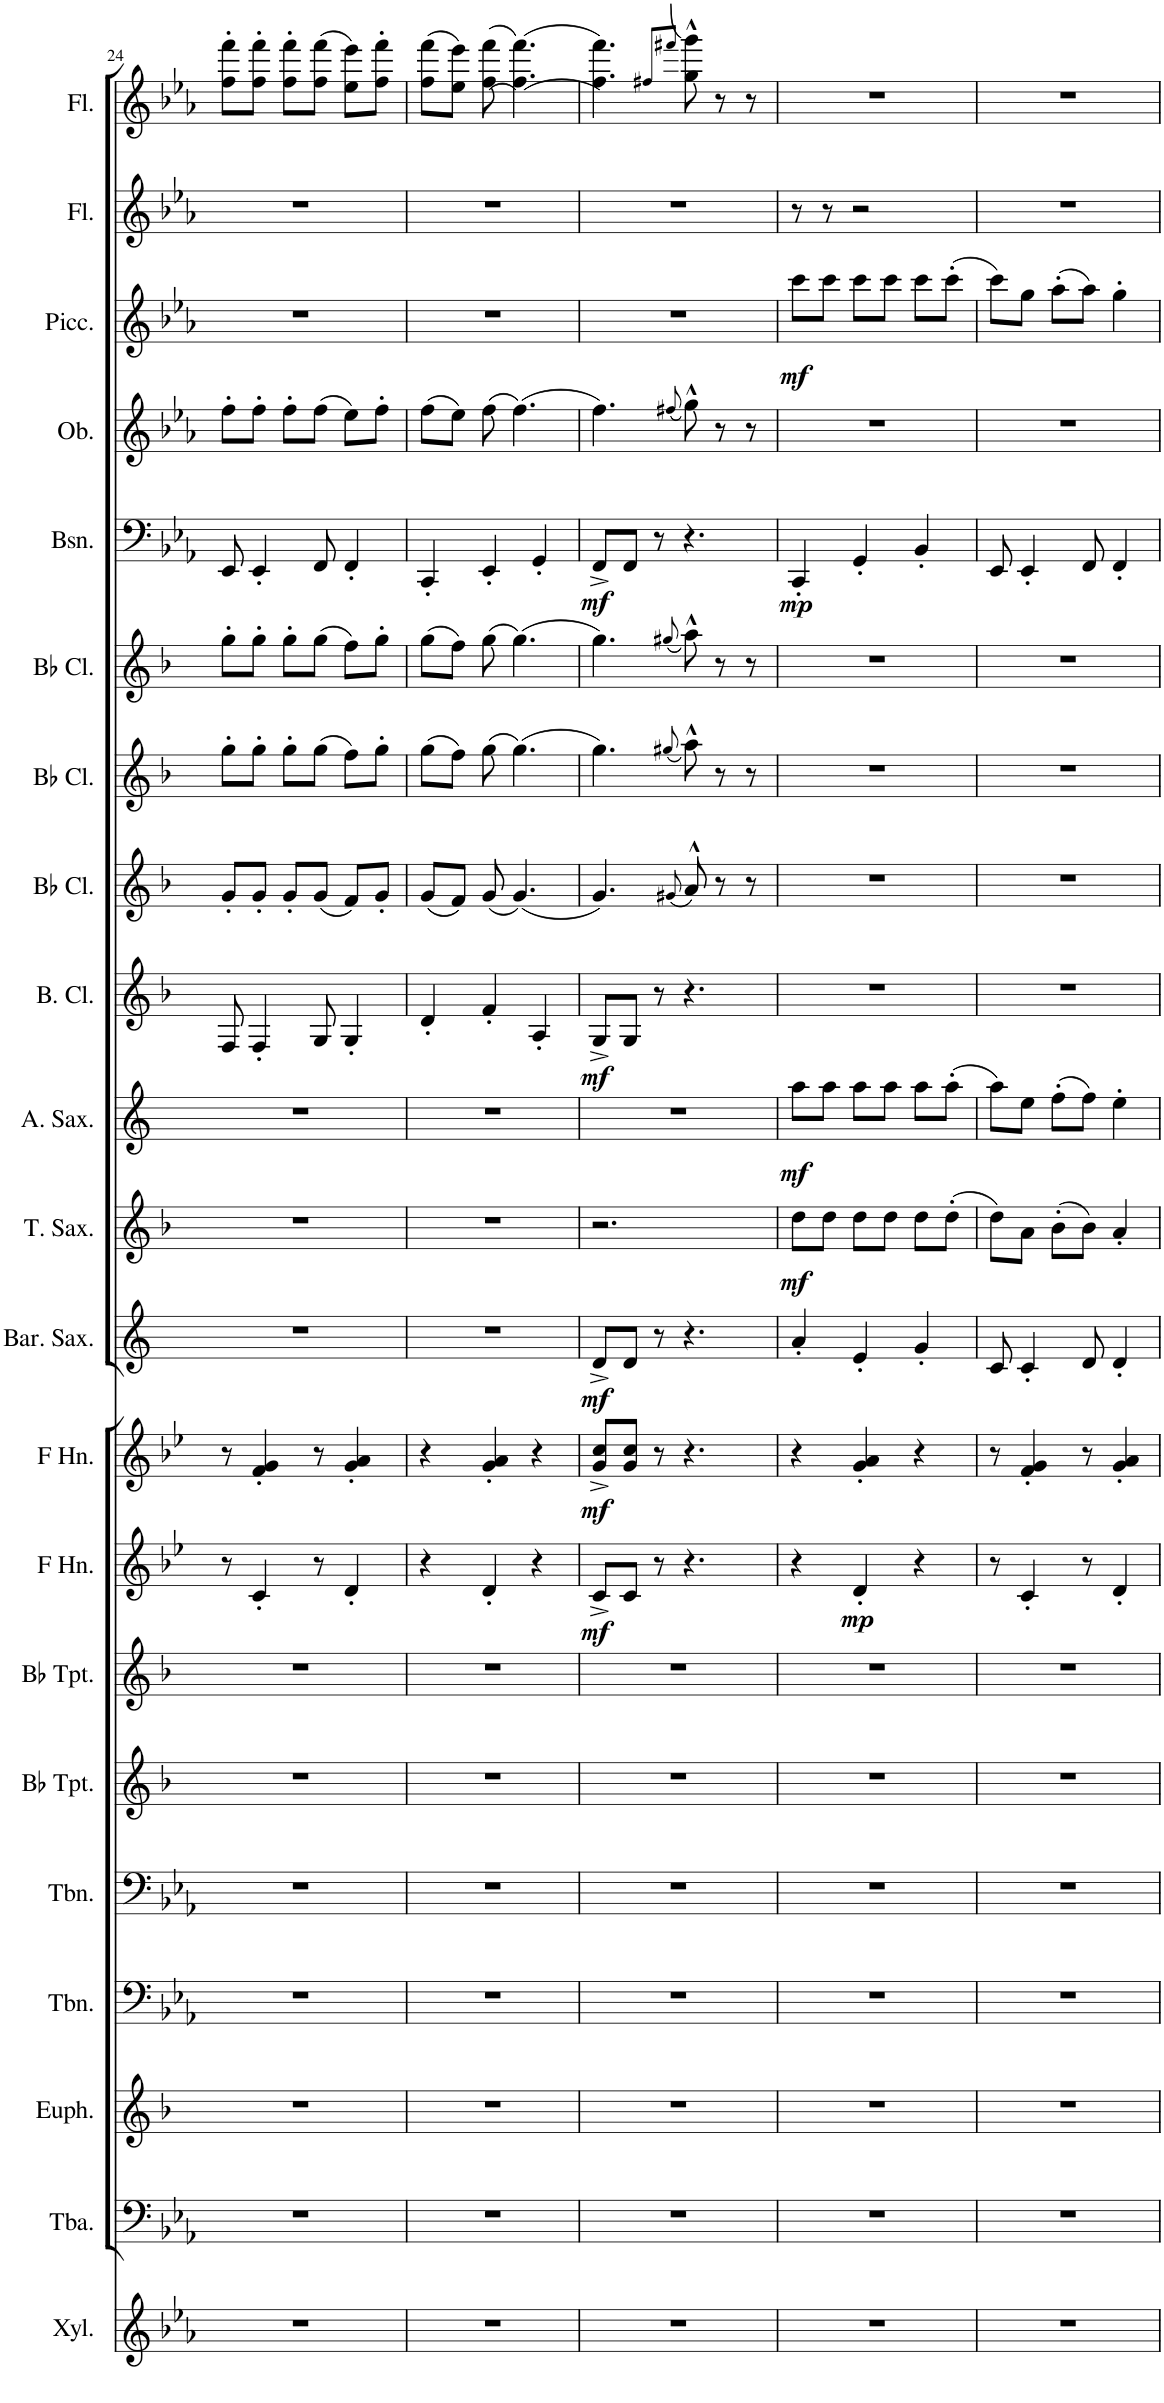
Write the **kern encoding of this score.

**kern	**kern	**kern	**kern	**kern	**kern	**kern	**kern	**dynam	**kern	**dynam	**kern	**dynam	**kern	**dynam	**kern	**dynam	**kern	**dynam	**kern	**kern	**kern	**kern	**dynam	**kern	**kern	**dynam	**kern	**kern
*part21	*part20	*part19	*part18	*part17	*part16	*part15	*part14	*part14	*part13	*part13	*part12	*part12	*part11	*part11	*part10	*part10	*part9	*part9	*part8	*part7	*part6	*part5	*part5	*part4	*part3	*part3	*part2	*part1
*staff21	*staff20	*staff19	*staff18	*staff17	*staff16	*staff15	*staff14	*staff14	*staff13	*staff13	*staff12	*staff12	*staff11	*staff11	*staff10	*staff10	*staff9	*staff9	*staff8	*staff7	*staff6	*staff5	*staff5	*staff4	*staff3	*staff3	*staff2	*staff1
*I"Xylophone	*I"Tuba	*I"Eufonio	*I"Trombon 3	*I"Trombon 1-2	*I"Trompeta Bb 3	*I"Trompeta Bb 1-2	*I"Corno Fa 3	*	*I"Corno Fa 1-2	*	*I"Saxofon Baritono	*	*I"Saxofon Tenor	*	*I"Saxofon alto	*	*I"Clarinete bajo	*	*I"Clarinete Bb 3	*I"Clarinete Bb 2	*I"Clarinete Bb 1	*I"Fagot	*	*I"Oboe	*I"Piccolo	*	*I"Flauta 3	*I"Flauta 1-2
*I'Xyl.	*I'Tba.	*	*I'Tbn.	*I'Tbn.	*	*	*	*	*	*	*	*	*	*	*	*	*	*	*	*	*	*	*	*I'Ob.	*I'Picc.	*	*I'Fl.	*I'Fl.
!!LO:PB:g=z
*clefG2	*clefF4	*clefG2	*clefF4	*clefF4	*clefG2	*clefG2	*clefG2	*	*clefG2	*	*clefG2	*	*clefG2	*	*clefG2	*	*clefG2	*	*clefG2	*clefG2	*clefG2	*clefF4	*	*clefG2	*clefG2	*	*clefG2	*clefG2
*Trd-7c-12	*	*Trd8c14	*	*	*Trd1c2	*Trd1c2	*Trd4c7	*	*Trd4c7	*	*Trd12c21	*	*Trd8c14	*	*Trd5c9	*	*Trd8c14	*	*Trd1c2	*Trd1c2	*Trd1c2	*	*	*	*Trd-7c-12	*	*	*
*k[b-e-a-]	*k[b-e-a-]	*k[b-]	*k[b-e-a-]	*k[b-e-a-]	*k[b-]	*k[b-]	*k[b-e-]	*	*k[b-e-]	*	*k[]	*	*k[b-]	*	*k[]	*	*k[b-]	*	*k[b-]	*k[b-]	*k[b-]	*k[b-e-a-]	*	*k[b-e-a-]	*k[b-e-a-]	*	*k[b-e-a-]	*k[b-e-a-]
*M3/4	*M3/4	*M3/4	*M3/4	*M3/4	*M3/4	*M3/4	*M3/4	*	*M3/4	*	*M3/4	*	*M3/4	*	*M3/4	*	*M3/4	*	*M3/4	*M3/4	*M3/4	*M3/4	*	*M3/4	*M3/4	*	*M3/4	*M3/4
=24	=24	=24	=24	=24	=24	=24	=24	=24	=24	=24	=24	=24	=24	=24	=24	=24	=24	=24	=24	=24	=24	=24	=24	=24	=24	=24	=24	=24
2.r	2.r	2.r	2.r	2.r	2.r	2.r	8r	.	8r	.	2.r	.	2.r	.	2.r	.	8F/	.	8g'/L	8gg'\L	8gg'\L	8EE-/	.	8ff'\L	2.r	.	2.r	8ff\' 8fff\'L
.	.	.	.	.	.	.	4c'/	.	4f/' 4g/'	.	.	.	.	.	.	.	4F'/	.	8g'/J	8gg'\J	8gg'\J	4EE-'/	.	8ff'\J	.	.	.	8ff\' 8fff\'J
.	.	.	.	.	.	.	.	.	.	.	.	.	.	.	.	.	.	.	8g'/L	8gg'\L	8gg'\L	.	.	8ff'\L	.	.	.	8ff\' 8fff\'L
.	.	.	.	.	.	.	8r	.	8r	.	.	.	.	.	.	.	8G/	.	(8g/J	(8gg\J	(8gg\J	8FF/	.	(8ff\J	.	.	.	(8ff\ 8fff\J
.	.	.	.	.	.	.	4d'/	.	4g/' 4a/'	.	.	.	.	.	.	.	4G'/	.	8f/L)	8ff\L)	8ff\L)	4FF'/	.	8ee-\L)	.	.	.	8ee-\ 8eee-\L)
.	.	.	.	.	.	.	.	.	.	.	.	.	.	.	.	.	.	.	8g'/J	8gg'\J	8gg'\J	.	.	8ff'\J	.	.	.	8ff\' 8fff\'J
=25	=25	=25	=25	=25	=25	=25	=25	=25	=25	=25	=25	=25	=25	=25	=25	=25	=25	=25	=25	=25	=25	=25	=25	=25	=25	=25	=25	=25
2.r	2.r	2.r	2.r	2.r	2.r	2.r	4r	.	4r	.	2.r	.	2.r	.	2.r	.	4d'/	.	(8g/L	(8gg\L	(8gg\L	4CC'/	.	(8ff\L	2.r	.	2.r	(8ff\ 8fff\L
.	.	.	.	.	.	.	.	.	.	.	.	.	.	.	.	.	.	.	8f/J)	8ff\J)	8ff\J)	.	.	8ee-\J)	.	.	.	8ee-\ 8eee-\J)
.	.	.	.	.	.	.	4d'/	.	4g/' 4a/'	.	.	.	.	.	.	.	4f'/	.	(8g/	(8gg\	(8gg\	4EE-'/	.	(8ff\	.	.	.	((8ff\ 8fff\
.	.	.	.	.	.	.	.	.	.	.	.	.	.	.	.	.	.	.	(4.g/)	(4.gg\)	(4.gg\)	.	.	(4.ff\)	.	.	.	((4.ff\ 4.fff\))
.	.	.	.	.	.	.	4r	.	4r	.	.	.	.	.	.	.	4A'/	.	.	.	.	4GG'/	.	.	.	.	.	.
=26	=26	=26	=26	=26	=26	=26	=26	=26	=26	=26	=26	=26	=26	=26	=26	=26	=26	=26	=26	=26	=26	=26	=26	=26	=26	=26	=26	=26
!	!	!	!	!	!	!	!	!LO:DY:b	!	!LO:DY:b	!	!LO:DY:b	!	!	!	!	!	!LO:DY:b	!	!	!	!	!LO:DY:b	!	!	!	!	!
2.r	2.r	2.r	2.r	2.r	2.r	2.r	8c^/L	mf	8g/^ 8cc/^L	mf	8d^/L	mf	2.r	.	2.r	.	8G^/L	mf	4.g/)	4.gg\)	4.gg\)	8FF^/L	mf	4.ff\)	2.r	.	2.r	4.ff\ 4.fff\))
.	.	.	.	.	.	.	8c/J	.	8g/ 8cc/J	.	8d/J	.	.	.	.	.	8G/J	.	.	.	.	8FF/J	.	.	.	.	.	.
.	.	.	.	.	.	.	8r	.	8r	.	8r	.	.	.	.	.	8r	.	.	.	.	8r	.	.	.	.	.	.
.	.	.	.	.	.	.	.	.	.	.	.	.	.	.	.	.	.	.	.	.	.	.	.	.	.	.	.	8qff#X/L
.	.	.	.	.	.	.	.	.	.	.	.	.	.	.	.	.	.	.	(8qg#X/	(8qgg#X/	(8qgg#X/	.	.	(8qff#X/	.	.	.	(8qfff#X/J
.	.	.	.	.	.	.	4.r	.	4.r	.	4.r	.	.	.	.	.	4.r	.	8a^^/)	8aa^^\)	8aa^^\)	4.r	.	8gg^^\)	.	.	.	8gg\^^ 8ggg\^^)
.	.	.	.	.	.	.	.	.	.	.	.	.	.	.	.	.	.	.	8r	8r	8r	.	.	8r	.	.	.	8r
.	.	.	.	.	.	.	.	.	.	.	.	.	.	.	.	.	.	.	8r	8r	8r	.	.	8r	.	.	.	8r
=27	=27	=27	=27	=27	=27	=27	=27	=27	=27	=27	=27	=27	=27	=27	=27	=27	=27	=27	=27	=27	=27	=27	=27	=27	=27	=27	=27	=27
!	!	!	!	!	!	!	!	!	!	!	!	!	!	!LO:DY:b	!	!LO:DY:b	!	!	!	!	!	!	!LO:DY:b	!	!	!LO:DY:b	!	!
2.r	2.r	2.r	2.r	2.r	2.r	2.r	4r	.	4r	.	4a'/	.	8dd\L	mf	8aa\L	mf	2.r	.	2.r	2.r	2.r	4CC'/	mp	2.r	8ccc\L	mf	8r	2.r
.	.	.	.	.	.	.	.	.	.	.	.	.	8dd\J	.	8aa\J	.	.	.	.	.	.	.	.	.	8ccc\J	.	8r	.
!	!	!	!	!	!	!	!	!LO:DY:b	!	!	!	!	!	!	!	!	!	!	!	!	!	!	!	!	!	!	!	!
.	.	.	.	.	.	.	4d'/	mp	4g/' 4a/'	.	4e'/	.	8dd\L	.	8aa\L	.	.	.	.	.	.	4GG'/	.	.	8ccc\L	.	2r	.
.	.	.	.	.	.	.	.	.	.	.	.	.	8dd\J	.	8aa\J	.	.	.	.	.	.	.	.	.	8ccc\J	.	.	.
.	.	.	.	.	.	.	4r	.	4r	.	4g'/	.	8dd\L	.	8aa\L	.	.	.	.	.	.	4BB-'/	.	.	8ccc\L	.	.	.
.	.	.	.	.	.	.	.	.	.	.	.	.	(8dd'\J	.	(8aa'\J	.	.	.	.	.	.	.	.	.	(8ccc'\J	.	.	.
=28	=28	=28	=28	=28	=28	=28	=28	=28	=28	=28	=28	=28	=28	=28	=28	=28	=28	=28	=28	=28	=28	=28	=28	=28	=28	=28	=28	=28
2.r	2.r	2.r	2.r	2.r	2.r	2.r	8r	.	8r	.	8c/	.	8dd\L)	.	8aa\L)	.	2.r	.	2.r	2.r	2.r	8EE-/	.	2.r	8ccc\L)	.	2.r	2.r
.	.	.	.	.	.	.	4c'/	.	4f/' 4g/'	.	4c'/	.	8a\J	.	8ee\J	.	.	.	.	.	.	4EE-'/	.	.	8gg\J	.	.	.
.	.	.	.	.	.	.	.	.	.	.	.	.	(8b-'\L	.	(8ff'\L	.	.	.	.	.	.	.	.	.	(8aa-'\L	.	.	.
.	.	.	.	.	.	.	8r	.	8r	.	8d/	.	8b-\J)	.	8ff\J)	.	.	.	.	.	.	8FF/	.	.	8aa-\J)	.	.	.
.	.	.	.	.	.	.	4d'/	.	4g/' 4a/'	.	4d'/	.	4a'/	.	4ee'\	.	.	.	.	.	.	4FF'/	.	.	4gg'\	.	.	.
=	=	=	=	=	=	=	=	=	=	=	=	=	=	=	=	=	=	=	=	=	=	=	=	=	=	=	=	=
*-	*-	*-	*-	*-	*-	*-	*-	*-	*-	*-	*-	*-	*-	*-	*-	*-	*-	*-	*-	*-	*-	*-	*-	*-	*-	*-	*-	*-
